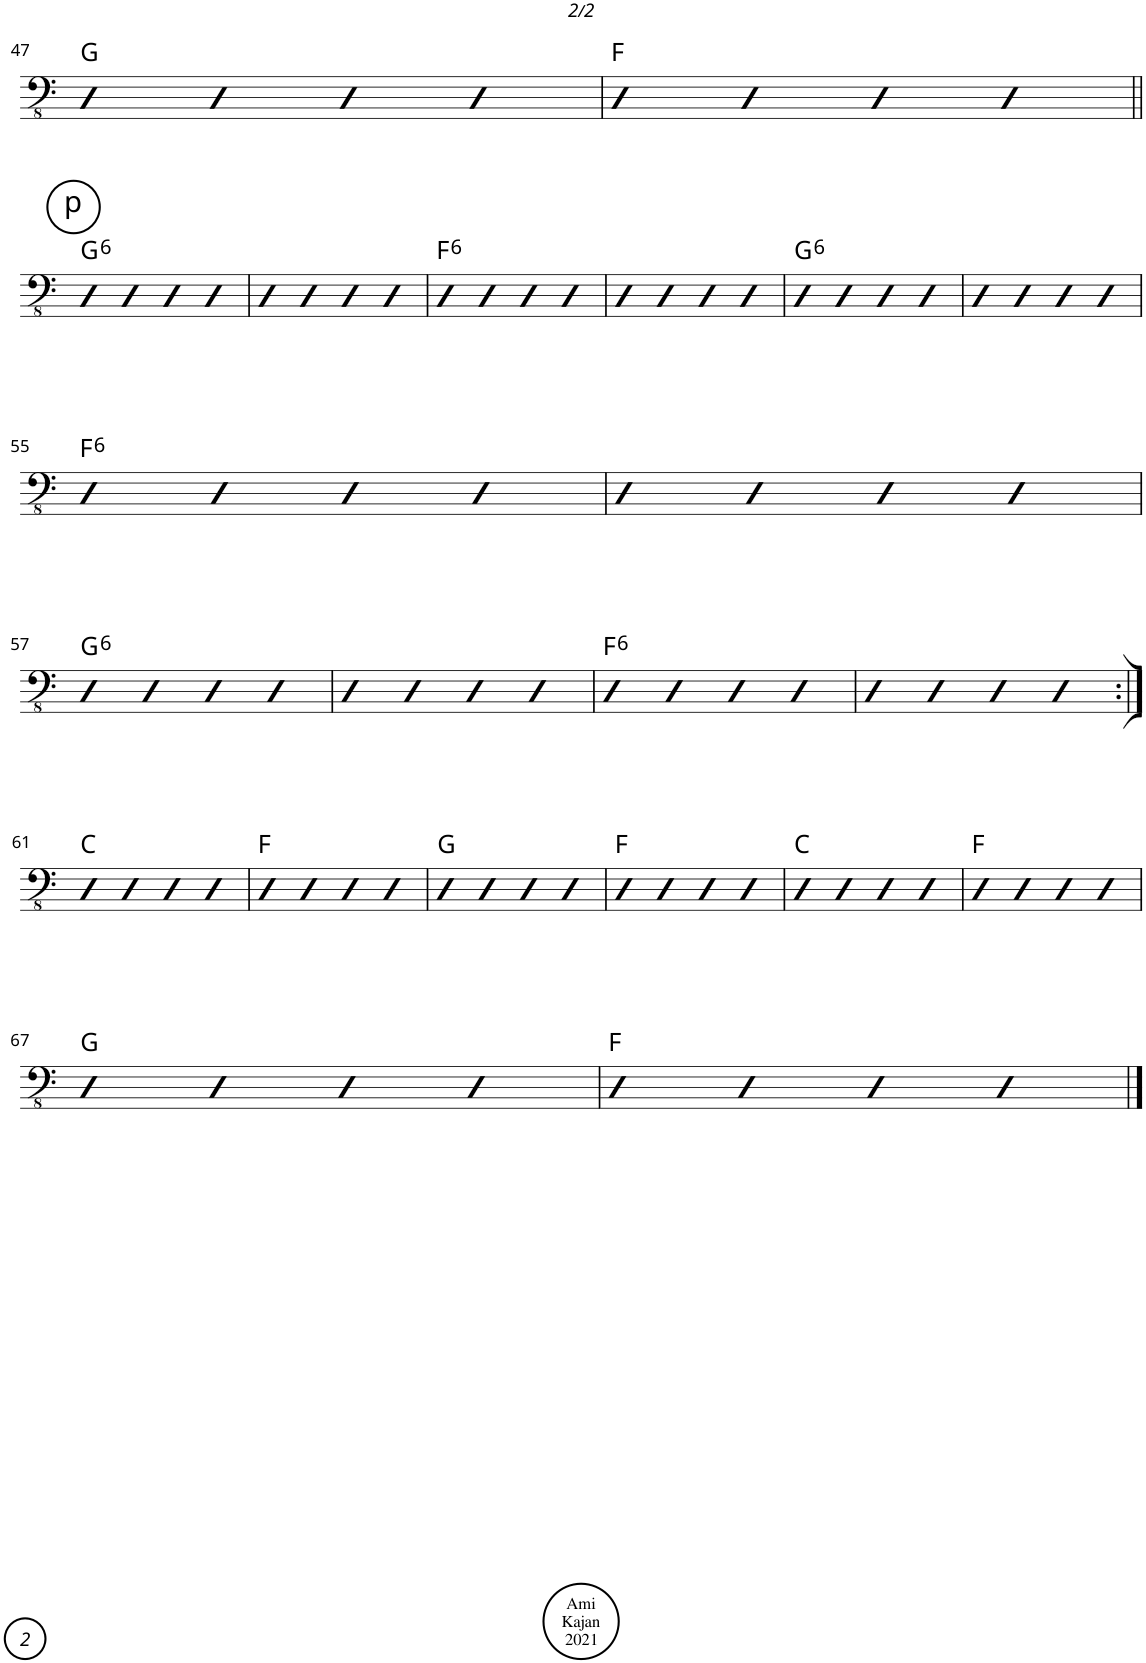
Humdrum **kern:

**kern	**harte
*part1	*part1
*staff1	*
*I"Acoustic Bass	*
*I'Bass	*
!!LO:PB:g=z
*clefFv4	*
*k[]	*
*M4/4	*
*met(c)	*
=47	=47
4DD	G:maj
4DD	.
4DD	.
4DD	.
=48	=48
4DD	F:maj
4DD	.
4DD	.
4DD	.
!!LO:LB:g=z
!!LO:REH:place=s1:a:cj:enc=circle:fs=14:t=p
=49||	=49||
!	!LO:H:kt=6
4DD	G:maj6
4DD	.
4DD	.
4DD	.
=50	=50
4DD	.
4DD	.
4DD	.
4DD	.
=51	=51
!	!LO:H:kt=6
4DD	F:maj6
4DD	.
4DD	.
4DD	.
=52	=52
4DD	.
4DD	.
4DD	.
4DD	.
=53	=53
!	!LO:H:kt=6
4DD	G:maj6
4DD	.
4DD	.
4DD	.
=54	=54
4DD	.
4DD	.
4DD	.
4DD	.
!!LO:LB:g=z
=55	=55
!	!LO:H:kt=6
4DD	F:maj6
4DD	.
4DD	.
4DD	.
=56	=56
4DD	.
4DD	.
4DD	.
4DD	.
!!LO:LB:g=z
=57	=57
!	!LO:H:kt=6
4DD	G:maj6
4DD	.
4DD	.
4DD	.
=58	=58
4DD	.
4DD	.
4DD	.
4DD	.
=59	=59
!	!LO:H:kt=6
4DD	F:maj6
4DD	.
4DD	.
4DD	.
=60	=60
4DD	.
4DD	.
4DD	.
4DD	.
!!LO:LB:g=z
=61:|!	=61:|!
4DD	C:maj
4DD	.
4DD	.
4DD	.
=62	=62
4DD	F:maj
4DD	.
4DD	.
4DD	.
=63	=63
4DD	G:maj
4DD	.
4DD	.
4DD	.
=64	=64
4DD	F:maj
4DD	.
4DD	.
4DD	.
=65	=65
4DD	C:maj
4DD	.
4DD	.
4DD	.
=66	=66
4DD	F:maj
4DD	.
4DD	.
4DD	.
!!LO:LB:g=z
=67	=67
4DD	G:maj
4DD	.
4DD	.
4DD	.
=68	=68
4DD	F:maj
4DD	.
4DD	.
4DD	.
==	==
*-	*-
